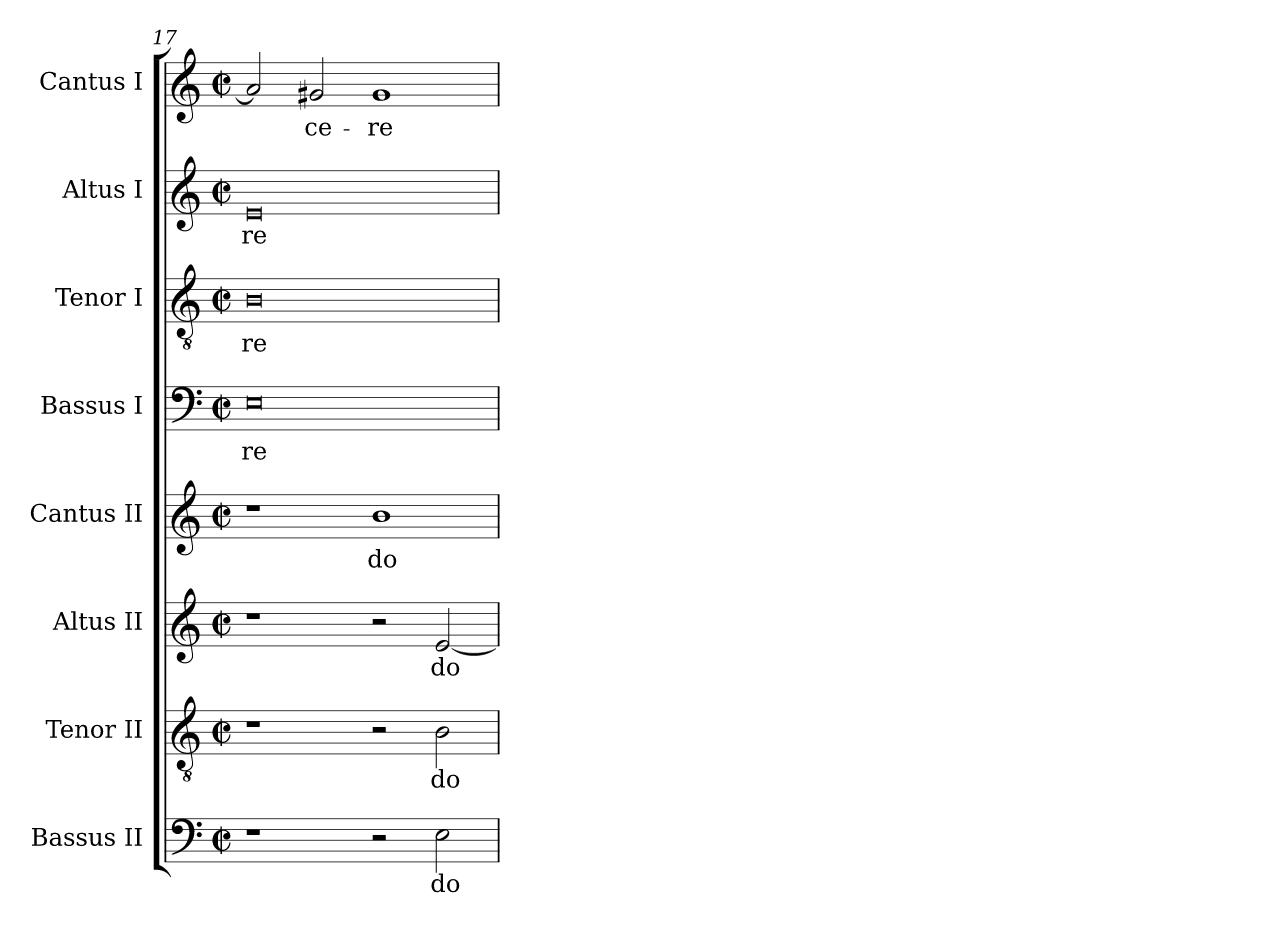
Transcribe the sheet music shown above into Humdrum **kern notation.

**kern	**text	**kern	**text	**kern	**text	**kern	**text	**kern	**text	**kern	**text	**kern	**text	**kern	**text
*part8	*part8	*part7	*part7	*part6	*part6	*part5	*part5	*part4	*part4	*part3	*part3	*part2	*part2	*part1	*part1
*staff8	*staff8	*staff7	*staff7	*staff6	*staff6	*staff5	*staff5	*staff4	*staff4	*staff3	*staff3	*staff2	*staff2	*staff1	*staff1
*I"Bassus II	*	*I"Tenor II	*	*I"Altus II	*	*I"Cantus II	*	*I"Bassus I	*	*I"Tenor I	*	*I"Altus I	*	*I"Cantus I	*
*clefF4	*	*clefGv2	*	*clefG2	*	*clefG2	*	*clefF4	*	*clefGv2	*	*clefG2	*	*clefG2	*
*M2/2	*	*M2/2	*	*M2/2	*	*M2/2	*	*M2/2	*	*M2/2	*	*M2/2	*	*M2/2	*
*met(c|)	*	*met(c|)	*	*met(c|)	*	*met(c|)	*	*met(c|)	*	*met(c|)	*	*met(c|)	*	*met(c|)	*
=17	=17	=17	=17	=17	=17	=17	=17	=17	=17	=17	=17	=17	=17	=17	=17
!	!	!	!	!	!	!	!	!	!LO:LY:b:cj	!	!LO:LY:b:cj	!	!LO:LY:b:cj	!	!
1r	.	1r	.	1r	.	1r	.	0E	-re	0B	-re	0e	re	2a/]	.
!	!	!	!	!	!	!	!	!	!	!	!	!	!	!	!LO:LY:b:cj
.	.	.	.	.	.	.	.	.	.	.	.	.	.	2g#X/	-ce-
!	!	!	!	!	!	!	!LO:LY:b:cj	!	!	!	!	!	!	!	!LO:LY:b:cj
2r	.	2r	.	2r	.	1b	do	.	.	.	.	.	.	1g#	-re
!	!LO:LY:b:cj	!	!LO:LY:b:cj	!	!LO:LY:b:cj	!	!	!	!	!	!	!	!	!	!
2E\	do	2B\	do	[<2e/	do	.	.	.	.	.	.	.	.	.	.
=	=	=	=	=	=	=	=	=	=	=	=	=	=	=	=
*-	*-	*-	*-	*-	*-	*-	*-	*-	*-	*-	*-	*-	*-	*-	*-
